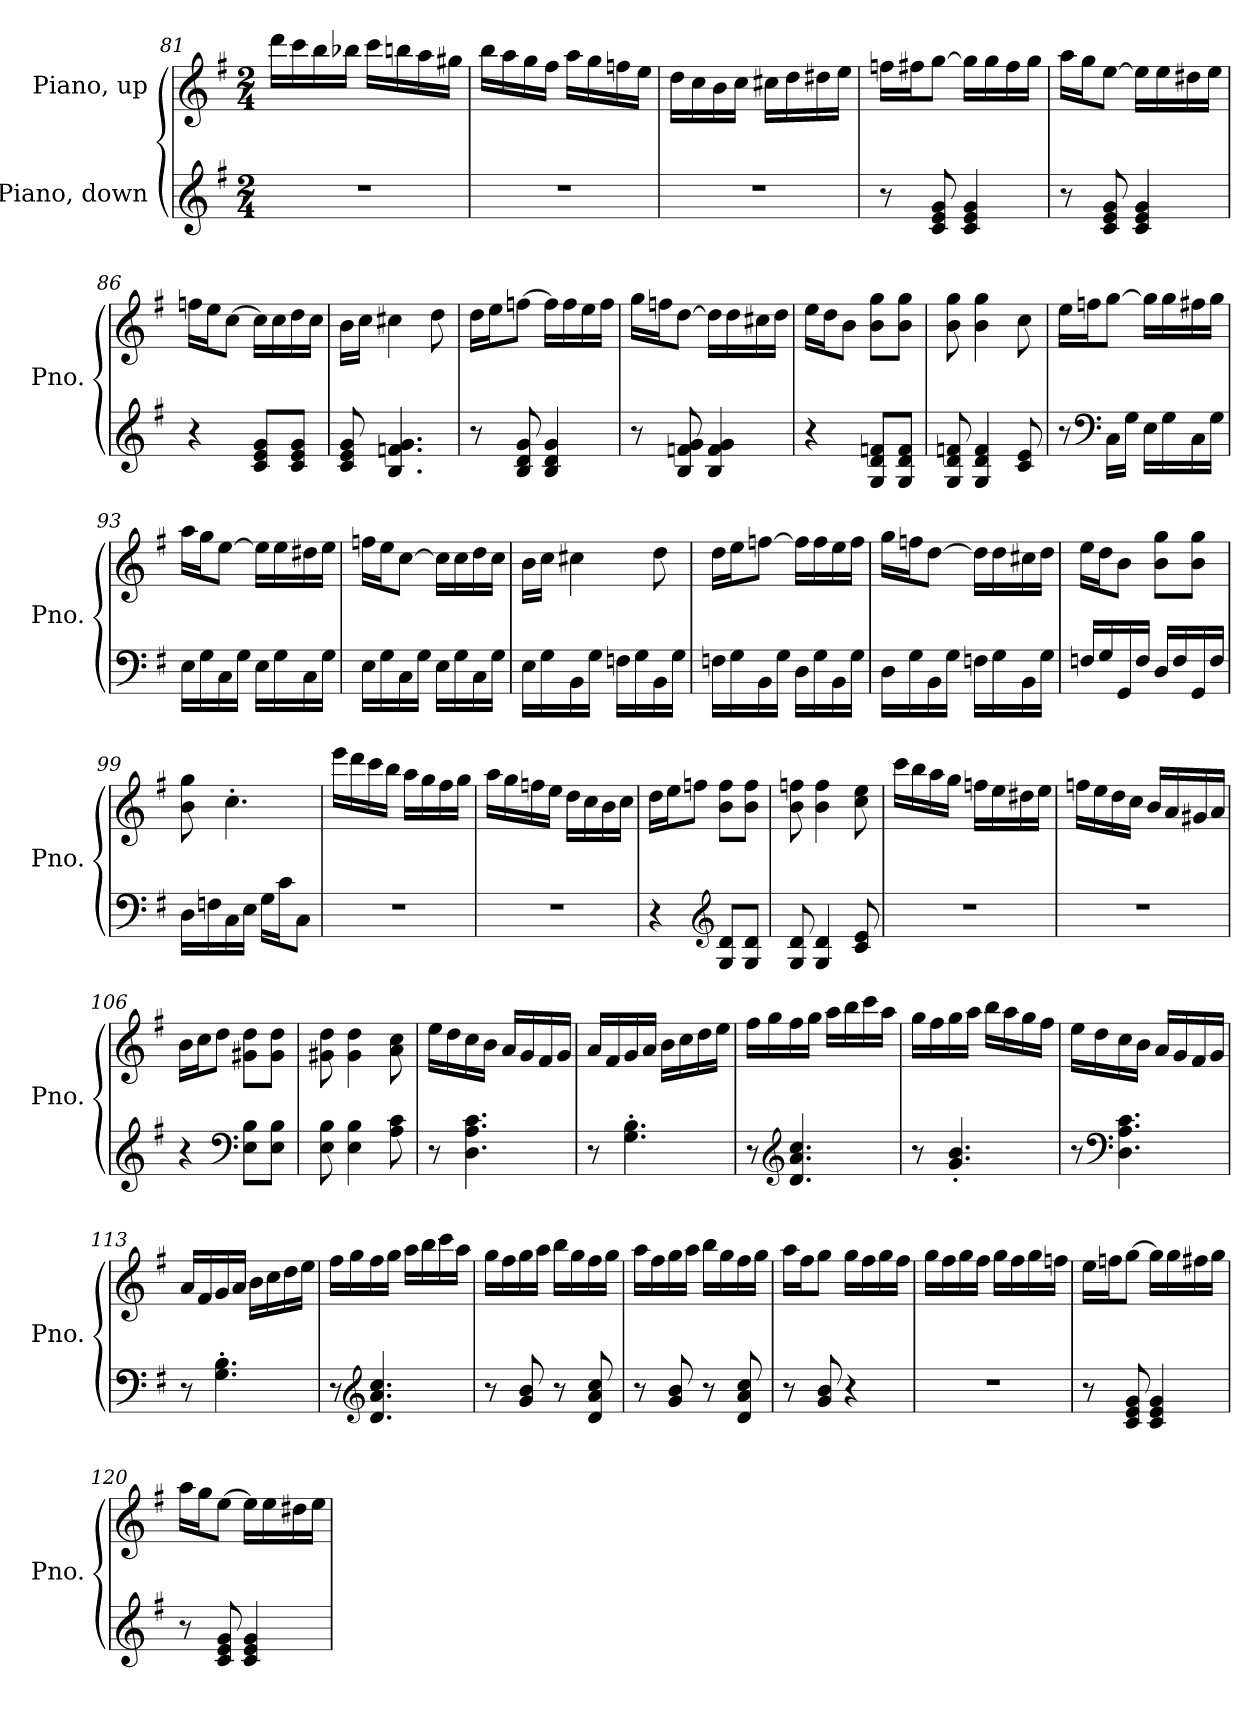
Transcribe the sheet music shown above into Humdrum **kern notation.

**kern	**kern
*part2	*part1
*staff2	*staff1
*I"Piano, down	*I"Piano, up
*I'Pno.	*I'Pno.
!!LO:PB:g=z
*clefG2	*clefG2
*k[f#]	*k[f#]
*M2/4	*M2/4
=81	=81
2r	16ddd\LL
.	16ccc\
.	16bb\
.	16bb-X\JJ
.	16ccc\LL
.	16bbn\
.	16aa\
.	16gg#X\JJ
=82	=82
2r	16bb\LL
.	16aa\
.	16gg\
.	16ff#\JJ
.	16aa\LL
.	16gg\
.	16ffn\
.	16ee\JJ
=83	=83
2r	16dd\LL
.	16cc\
.	16b\
.	16cc\JJ
.	16cc#X\LL
.	16dd\
.	16dd#X\
.	16ee\JJ
=84	=84
8r	16ffn\LL
.	16ff#X\J
8c/ 8e/ 8g/	[8gg\J
4c/ 4e/ 4g/	16gg\LL]
.	16gg\
.	16ff#\
.	16gg\JJ
!!LO:LB:g=z
=85	=85
8r	16aa\LL
.	16gg\J
8c/ 8e/ 8g/	[8ee\J
4c/ 4e/ 4g/	16ee\LL]
.	16ee\
.	16dd#X\
.	16ee\JJ
=86	=86
4r	16ffn\LL
.	16ee\J
.	[8cc\J
8c/ 8e/ 8g/L	16cc\LL]
.	16cc\
8c/ 8e/ 8g/J	16dd\
.	16cc\JJ
=87	=87
8c/ 8e/ 8g/	16b\LL
.	16cc\JJ
4.B/ 4.fn/ 4.g/	4cc#X\
.	8dd\
=88	=88
8r	16dd\LL
.	16ee\J
8B/ 8d/ 8g/	[8ffn\J
4B/ 4d/ 4g/	16ff\LL]
.	16ff\
.	16ee\
.	16ff\JJ
=89	=89
8r	16gg\LL
.	16ffn\J
8B/ 8fn/ 8g/	[8dd\J
4B/ 4f/ 4g/	16dd\LL]
.	16dd\
.	16cc#X\
.	16dd\JJ
!!LO:LB:g=z
=90	=90
4r	16ee\LL
.	16dd\J
.	8b\J
8G/ 8d/ 8fn/L	8b\ 8gg\L
8G/ 8d/ 8f/J	8b\ 8gg\J
=91	=91
8G/ 8d/ 8fn/	8b\ 8gg\
4G/ 4d/ 4f/	4b\ 4gg\
8c/ 8e/	8cc\
=92	=92
8r	16ee\LL
.	16ffn\J
*clefF4	*
16C\LL	[8gg\J
16G\JJ	.
16E\LL	16gg\LL]
16G\	16gg\
16C\	16ff#X\
16G\JJ	16gg\JJ
=93	=93
16E\LL	16aa\LL
16G\	16gg\J
16C\	[8ee\J
16G\JJ	.
16E\LL	16ee\LL]
16G\	16ee\
16C\	16dd#X\
16G\JJ	16ee\JJ
=94	=94
16E\LL	16ffn\LL
16G\	16ee\J
16C\	[8cc\J
16G\JJ	.
16E\LL	16cc\LL]
16G\	16cc\
16C\	16dd\
16G\JJ	16cc\JJ
!!LO:LB:g=z
=95	=95
16E\LL	16b\LL
16G\	16cc\JJ
16BB\	4cc#X\
16G\JJ	.
16Fn\LL	.
16G\	.
16BB\	8dd\
16G\JJ	.
=96	=96
16Fn\LL	16dd\LL
16G\	16ee\J
16BB\	[8ffn\J
16G\JJ	.
16D\LL	16ff\LL]
16G\	16ff\
16BB\	16ee\
16G\JJ	16ff\JJ
=97	=97
16D\LL	16gg\LL
16G\	16ffn\J
16BB\	[8dd\J
16G\JJ	.
16Fn\LL	16dd\LL]
16G\	16dd\
16BB\	16cc#X\
16G\JJ	16dd\JJ
=98	=98
16Fn/LL	16ee\LL
16G/	16dd\J
16GG/	8b\J
16F/JJ	.
16D/LL	8b\ 8gg\L
16F/	.
16GG/	8b\ 8gg\J
16F/JJ	.
!!LO:LB:g=z
=99	=99
16D\LL	8b\ 8gg\
16Fn\	.
16C\	4.cc'\
16E\JJ	.
16G\LL	.
16c\J	.
8C\J	.
=100	=100
2r	16eee\LL
.	16ddd\
.	16ccc\
.	16bb\JJ
.	16aa\LL
.	16gg\
.	16ff#\
.	16gg\JJ
=101	=101
2r	16aa\LL
.	16gg\
.	16ffn\
.	16ee\JJ
.	16dd\LL
.	16cc\
.	16b\
.	16cc\JJ
=102	=102
4r	16dd\LL
.	16ee\J
.	8ffn\J
*clefG2	*
8G/ 8d/L	8b\ 8ff\L
8G/ 8d/J	8b\ 8ff\J
=103	=103
8G/ 8d/	8b\ 8ffn\
4G/ 4d/	4b\ 4ff\
8c/ 8e/	8cc\ 8ee\
!!LO:LB:g=z
=104	=104
2r	16ccc\LL
.	16bb\
.	16aa\
.	16gg\JJ
.	16ffn\LL
.	16ee\
.	16dd#X\
.	16ee\JJ
=105	=105
2r	16ffn\LL
.	16ee\
.	16dd\
.	16cc\JJ
.	16b/LL
.	16a/
.	16g#X/
.	16a/JJ
=106	=106
4r	16b\LL
.	16cc\J
.	8dd\J
*clefF4	*
8E\ 8B\L	8g#X\ 8dd\L
8E\ 8B\J	8g#\ 8dd\J
=107	=107
8E\ 8B\	8g#X\ 8dd\
4E\ 4B\	4g#\ 4dd\
8A\ 8c\	8a\ 8cc\
=108	=108
8r	16ee\LL
.	16dd\
4.D\ 4.A\ 4.c\	16cc\
.	16b\JJ
.	16a/LL
.	16g/
.	16f#/
.	16g/JJ
!!LO:PB:g=z
=109	=109
8r	16a/LL
.	16f#/
4.G\' 4.B\'	16g/
.	16a/JJ
.	16b\LL
.	16cc\
.	16dd\
.	16ee\JJ
=110	=110
8r	16ff#\LL
.	16gg\
*clefG2	*
4.d/ 4.a/ 4.cc/	16ff#\
.	16gg\JJ
.	16aa\LL
.	16bb\
.	16ccc\
.	16aa\JJ
=111	=111
8r	16gg\LL
.	16ff#\
4.g/' 4.b/'	16gg\
.	16aa\JJ
.	16bb\LL
.	16aa\
.	16gg\
.	16ff#\JJ
=112	=112
8r	16ee\LL
.	16dd\
*clefF4	*
4.D\ 4.A\ 4.c\	16cc\
.	16b\JJ
.	16a/LL
.	16g/
.	16f#/
.	16g/JJ
!!LO:LB:g=z
=113	=113
8r	16a/LL
.	16f#/
4.G\' 4.B\'	16g/
.	16a/JJ
.	16b\LL
.	16cc\
.	16dd\
.	16ee\JJ
=114	=114
8r	16ff#\LL
.	16gg\
*clefG2	*
4.d/ 4.a/ 4.cc/	16ff#\
.	16gg\JJ
.	16aa\LL
.	16bb\
.	16ccc\
.	16aa\JJ
=115	=115
8r	16gg\LL
.	16ff#\
8g/ 8b/	16gg\
.	16aa\JJ
8r	16bb\LL
.	16gg\
8d/ 8a/ 8cc/	16ff#\
.	16gg\JJ
=116	=116
8r	16aa\LL
.	16ff#\
8g/ 8b/	16gg\
.	16aa\JJ
8r	16bb\LL
.	16gg\
8d/ 8a/ 8cc/	16ff#\
.	16gg\JJ
!!LO:LB:g=z
=117	=117
8r	16aa\LL
.	16ff#\J
8g/ 8b/	8gg\J
4r	16gg\LL
.	16ff#\
.	16gg\
.	16ff#\JJ
=118	=118
2r	16gg\LL
.	16ff#\
.	16gg\
.	16ff#\JJ
.	16gg\LL
.	16ff#\
.	16gg\
.	16ffn\JJ
=119	=119
8r	16ee\LL
.	16ffn\J
8c/ 8e/ 8g/	[8gg\J
4c/ 4e/ 4g/	16gg\LL]
.	16gg\
.	16ff#X\
.	16gg\JJ
=120	=120
8r	16aa\LL
.	16gg\J
8c/ 8e/ 8g/	[8ee\J
4c/ 4e/ 4g/	16ee\LL]
.	16ee\
.	16dd#X\
.	16ee\JJ
=	=
*-	*-
